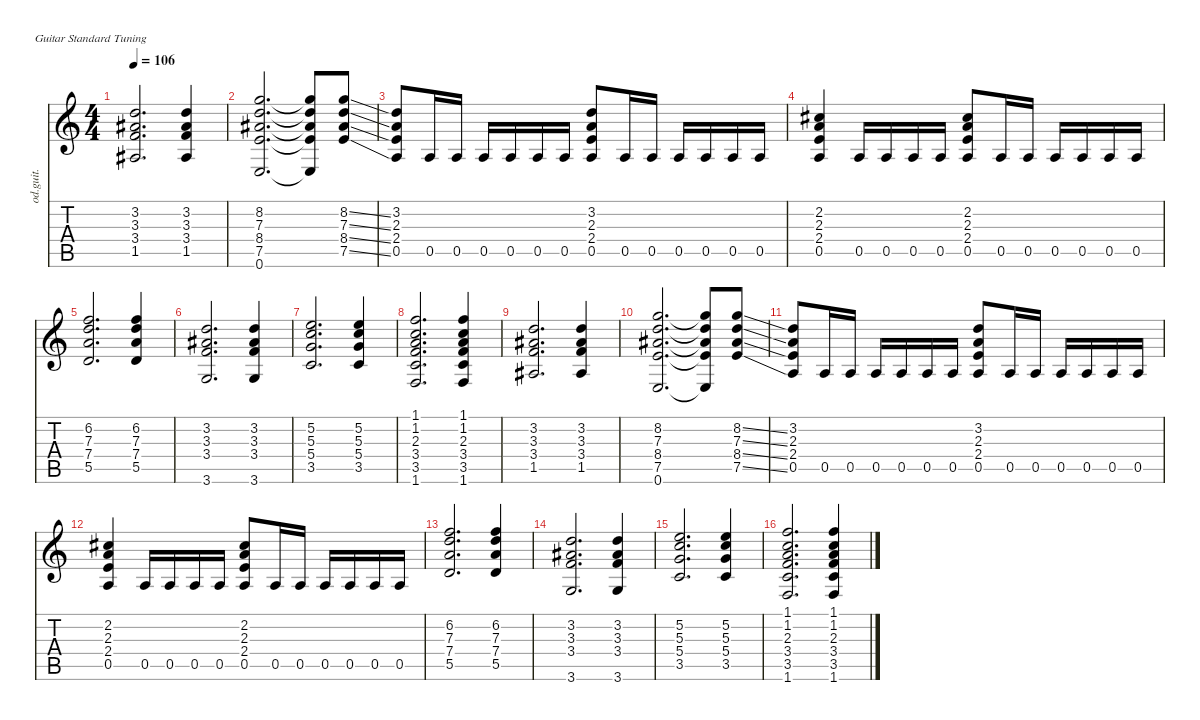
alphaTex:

\defaultSystemsLayout 4
\hideDynamics
\bracketExtendMode nobrackets
\track ("Randy Rhoads (Base)" "od.guit.") {instrument overdrivenguitar}
\staff {score tabs}
\tuning (E4 B3 G3 D3 A2 E2)
\ts (4 4)
\tempo 106
\clef g2
\ks c
(3.2 3.3{acc #} 3.4 1.5{acc #}).2{d dy f} (3.2 3.3{acc #} 3.4 1.5{acc #}).4 |
(8.2 7.3 8.4{acc #} 7.5 0.6).2{d} (8.2{t} 7.3{t} 8.4{t acc #} 7.5{t} 0.6{t}).8 (8.2{ss} 7.3{ss} 8.4{ss acc #} 7.5{ss}).8 |
(3.2 2.3 2.4 0.5).8 0.5.16 0.5.16 0.5.16 0.5.16 0.5.16 0.5.16 (3.2 2.3 2.4 0.5).8 0.5.16 0.5.16 0.5.16 0.5.16 0.5.16 0.5.16 |
(2.2{acc #} 2.3 2.4 0.5).4 0.5.16 0.5.16 0.5.16 0.5.16 (2.2{acc #} 2.3 2.4 0.5).8 0.5.16 0.5.16 0.5.16 0.5.16 0.5.16 0.5.16 |
(6.2 7.3 7.4 5.5).2{d} (6.2 7.3 7.4 5.5).4 |
(3.2 3.3{acc #} 3.4 3.6).2{d} (3.2 3.3{acc #} 3.4 3.6).4 |
(5.2 5.3 5.4 3.5).2{d} (5.2 5.3 5.4 3.5).4 |
(1.1 1.2 2.3 3.4 3.5 1.6).2{d} (1.1 1.2 2.3 3.4 3.5 1.6).4 |
(3.2 3.3{acc #} 3.4 1.5{acc #}).2{d} (3.2 3.3{acc #} 3.4 1.5{acc #}).4 |
(8.2 7.3 8.4{acc #} 7.5 0.6).2{d} (8.2{t} 7.3{t} 8.4{t acc #} 7.5{t} 0.6{t}).8 (8.2{ss} 7.3{ss} 8.4{ss acc #} 7.5{ss}).8 |
(3.2 2.3 2.4 0.5).8 0.5.16 0.5.16 0.5.16 0.5.16 0.5.16 0.5.16 (3.2 2.3 2.4 0.5).8 0.5.16 0.5.16 0.5.16 0.5.16 0.5.16 0.5.16 |
(2.2{acc #} 2.3 2.4 0.5).4 0.5.16 0.5.16 0.5.16 0.5.16 (2.2{acc #} 2.3 2.4 0.5).8 0.5.16 0.5.16 0.5.16 0.5.16 0.5.16 0.5.16 |
(6.2 7.3 7.4 5.5).2{d} (6.2 7.3 7.4 5.5).4 |
(3.2 3.3{acc #} 3.4 3.6).2{d} (3.2 3.3{acc #} 3.4 3.6).4 |
(5.2 5.3 5.4 3.5).2{d} (5.2 5.3 5.4 3.5).4 |
(1.1 1.2 2.3 3.4 3.5 1.6).2{d} (1.1 1.2 2.3 3.4 3.5 1.6).4
